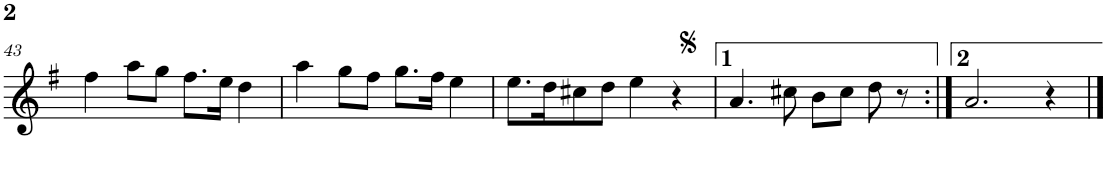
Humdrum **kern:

**kern
*part1
*staff1
*I"Piano
*I'Pno
!!LO:PB:g=z
*clefG2
*k[f#]
*G:
*M4/4
*met(c)
=43
4ff#\
8aa\L
8gg\J
8.ff#\L
16ee\Jk
4dd\
=44
4aa\
8gg\L
8ff#\J
8.gg\L
16ff#\Jk
4ee\
=45
8.ee\L
16dd\K
8cc#X\
8dd\J
4ee\
4r
=46
4.a/
8cc#X\
8b\L
8cc#\J
8dd\
8r
=47:|!
2.a/
4r
==
*-
